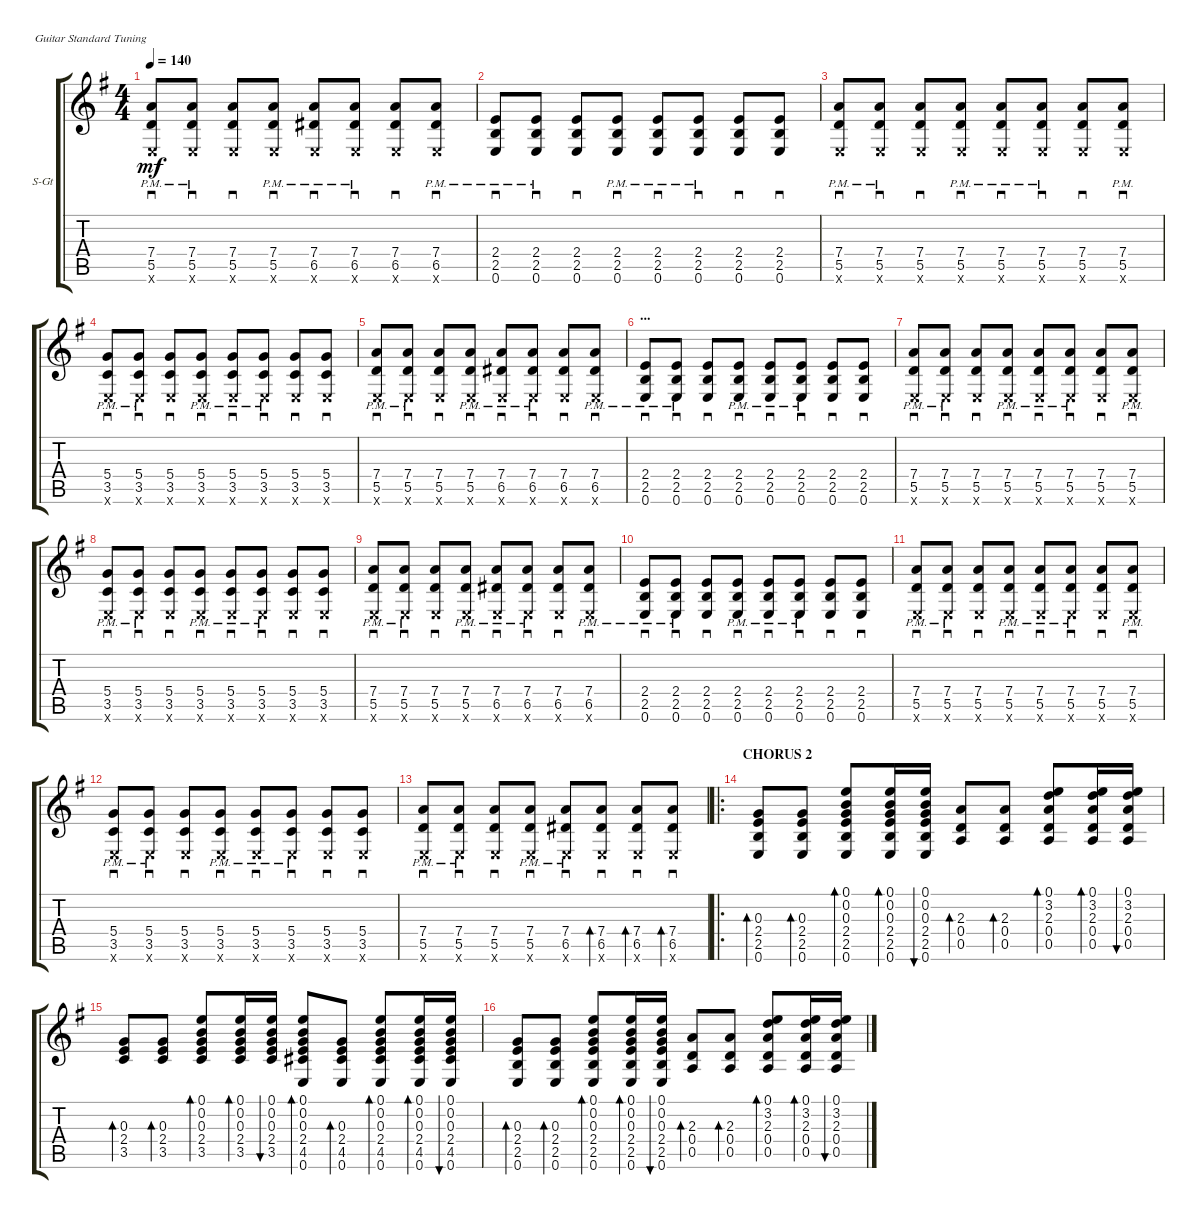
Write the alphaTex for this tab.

\defaultSystemsLayout 4
\bracketExtendMode groupsimilarinstruments
\firstSystemTrackNameOrientation horizontal
\otherSystemsTrackNameOrientation horizontal
\track ("Steel Guitar" "S-Gt") {instrument acousticguitarsteel}
\staff {score tabs}
\tuning (E4 B3 G3 D3 A2 E2)
\ts (4 4)
\tempo 140
\clef g2
\ks eminor
(0.6{pm x} 5.5{pm} 7.4{pm}).8{sd dy mf} (0.6{pm x} 5.5{pm} 7.4{pm}).8{sd} (0.6{x} 5.5 7.4).8{sd} (0.6{pm x} 5.5{pm} 7.4{pm}).8{sd} (0.6{pm x} 6.5{pm} 7.4{pm}).8{sd} (0.6{pm x} 6.5{pm} 7.4{pm}).8{sd} (0.6{x} 6.5 7.4).8{sd} (0.6{pm x} 6.5{pm} 7.4{pm}).8{sd} |
(0.6{pm} 2.5{pm} 2.4{pm}).8{sd} (0.6{pm} 2.5{pm} 2.4{pm}).8{sd} (0.6 2.5 2.4).8{sd} (0.6{pm} 2.5{pm} 2.4{pm}).8{sd} (0.6{pm} 2.5{pm} 2.4{pm}).8{sd} (0.6{pm} 2.5{pm} 2.4{pm}).8{sd} (0.6 2.5 2.4).8{sd} (0.6 2.5 2.4).8{sd} |
(0.6{pm x} 5.5{pm} 7.4{pm}).8{sd} (0.6{pm x} 5.5{pm} 7.4{pm}).8{sd} (0.6{x} 5.5 7.4).8{sd} (0.6{pm x} 5.5{pm} 7.4{pm}).8{sd} (0.6{pm x} 5.5{pm} 7.4{pm}).8{sd} (0.6{pm x} 5.5{pm} 7.4{pm}).8{sd} (0.6{x} 5.5 7.4).8{sd} (0.6{pm x} 5.5{pm} 7.4{pm}).8{sd} |
(0.6{pm x} 3.5{pm} 5.4{pm}).8{sd} (0.6{pm x} 3.5{pm} 5.4{pm}).8{sd} (0.6{x} 3.5 5.4).8{sd} (0.6{pm x} 3.5{pm} 5.4{pm}).8{sd} (0.6{pm x} 3.5{pm} 5.4{pm}).8{sd} (0.6{pm x} 3.5{pm} 5.4{pm}).8{sd} (0.6{x} 3.5 5.4).8{sd} (0.6{x} 3.5 5.4).8{sd} |
(0.6{pm x} 5.5{pm} 7.4{pm}).8{sd} (0.6{pm x} 5.5{pm} 7.4{pm}).8{sd} (0.6{x} 5.5 7.4).8{sd} (0.6{pm x} 5.5{pm} 7.4{pm}).8{sd} (0.6{pm x} 6.5{pm} 7.4{pm}).8{sd} (0.6{pm x} 6.5{pm} 7.4{pm}).8{sd} (0.6{x} 6.5 7.4).8{sd} (0.6{pm x} 6.5{pm} 7.4{pm}).8{sd} |
\section ("" "...")
(0.6{pm} 2.5{pm} 2.4{pm}).8{sd} (0.6{pm} 2.5{pm} 2.4{pm}).8{sd} (0.6 2.5 2.4).8{sd} (0.6{pm} 2.5{pm} 2.4{pm}).8{sd} (0.6{pm} 2.5{pm} 2.4{pm}).8{sd} (0.6{pm} 2.5{pm} 2.4{pm}).8{sd} (0.6 2.5 2.4).8{sd} (0.6 2.5 2.4).8{sd} |
(0.6{pm x} 5.5{pm} 7.4{pm}).8{sd} (0.6{pm x} 5.5{pm} 7.4{pm}).8{sd} (0.6{x} 5.5 7.4).8{sd} (0.6{pm x} 5.5{pm} 7.4{pm}).8{sd} (0.6{pm x} 5.5{pm} 7.4{pm}).8{sd} (0.6{pm x} 5.5{pm} 7.4{pm}).8{sd} (0.6{x} 5.5 7.4).8{sd} (0.6{pm x} 5.5{pm} 7.4{pm}).8{sd} |
(0.6{pm x} 3.5{pm} 5.4{pm}).8{sd} (0.6{pm x} 3.5{pm} 5.4{pm}).8{sd} (0.6{x} 3.5 5.4).8{sd} (0.6{pm x} 3.5{pm} 5.4{pm}).8{sd} (0.6{pm x} 3.5{pm} 5.4{pm}).8{sd} (0.6{pm x} 3.5{pm} 5.4{pm}).8{sd} (0.6{x} 3.5 5.4).8{sd} (0.6{x} 3.5 5.4).8{sd} |
(0.6{pm x} 5.5{pm} 7.4{pm}).8{sd} (0.6{pm x} 5.5{pm} 7.4{pm}).8{sd} (0.6{x} 5.5 7.4).8{sd} (0.6{pm x} 5.5{pm} 7.4{pm}).8{sd} (0.6{pm x} 6.5{pm} 7.4{pm}).8{sd} (0.6{pm x} 6.5{pm} 7.4{pm}).8{sd} (0.6{x} 6.5 7.4).8{sd} (0.6{pm x} 6.5{pm} 7.4{pm}).8{sd} |
(0.6{pm} 2.5{pm} 2.4{pm}).8{sd} (0.6{pm} 2.5{pm} 2.4{pm}).8{sd} (0.6 2.5 2.4).8{sd} (0.6{pm} 2.5{pm} 2.4{pm}).8{sd} (0.6{pm} 2.5{pm} 2.4{pm}).8{sd} (0.6{pm} 2.5{pm} 2.4{pm}).8{sd} (0.6 2.5 2.4).8{sd} (0.6 2.5 2.4).8{sd} |
(0.6{pm x} 5.5{pm} 7.4{pm}).8{sd} (0.6{pm x} 5.5{pm} 7.4{pm}).8{sd} (0.6{x} 5.5 7.4).8{sd} (0.6{pm x} 5.5{pm} 7.4{pm}).8{sd} (0.6{pm x} 5.5{pm} 7.4{pm}).8{sd} (0.6{pm x} 5.5{pm} 7.4{pm}).8{sd} (0.6{x} 5.5 7.4).8{sd} (0.6{pm x} 5.5{pm} 7.4{pm}).8{sd} |
(0.6{pm x} 3.5{pm} 5.4{pm}).8{sd} (0.6{pm x} 3.5{pm} 5.4{pm}).8{sd} (0.6{x} 3.5 5.4).8{sd} (0.6{pm x} 3.5{pm} 5.4{pm}).8{sd} (0.6{pm x} 3.5{pm} 5.4{pm}).8{sd} (0.6{pm x} 3.5{pm} 5.4{pm}).8{sd} (0.6{x} 3.5 5.4).8{sd} (0.6{x} 3.5 5.4).8{sd} |
(0.6{pm x} 5.5{pm} 7.4{pm}).8{sd} (0.6{pm x} 5.5{pm} 7.4{pm}).8{sd} (0.6{x} 5.5 7.4).8{sd} (0.6{pm x} 5.5{pm} 7.4{pm}).8{sd} (0.6{pm x} 6.5{pm} 7.4{pm}).8{sd} (0.6{x} 6.5 7.4).8{sd bd 30} (0.6{x} 6.5 7.4).8{sd bd 30} (0.6{x} 6.5 7.4).8{sd bd 30} |
\ro
\section ("" "CHORUS 2")
(0.6 2.5 2.4 0.3).8{bd 30} (0.6 2.5 2.4 0.3).8{bd 30} (0.6 2.5 2.4 0.3 0.2 0.1).8{bd 30} (0.6 2.5 2.4 0.3 0.2 0.1).16{bd 30} (0.6 2.5 2.4 0.3 0.2 0.1).16{bu 30} (0.5 0.4 2.3).8{bd 30} (0.5 0.4 2.3).8{bd 30} (0.5 0.4 2.3 3.2 0.1).8{bd 30} (0.5 0.4 2.3 3.2 0.1).16{bd 30} (0.5 0.4 2.3 3.2 0.1).16{bu 30} |
(3.5 2.4 0.3).8{bd 30} (3.5 2.4 0.3).8{bd 30} (3.5 2.4 0.3 0.2 0.1).8{bd 30} (3.5 2.4 0.3 0.2 0.1).16{bd 30} (3.5 2.4 0.3 0.2 0.1).16{bu 30} (0.6 4.5 2.4 0.3 0.2 0.1).8{bd 30} (0.6 4.5 2.4 0.3).8{bd 30} (0.6 4.5 2.4 0.3 0.2 0.1).8{bd 30} (0.6 4.5 2.4 0.3 0.2 0.1).16{bd 30} (0.6 4.5 2.4 0.3 0.2 0.1).16{bu 30} |
(0.6 2.5 2.4 0.3).8{bd 30} (0.6 2.5 2.4 0.3).8{bd 30} (0.6 2.5 2.4 0.3 0.2 0.1).8{bd 30} (0.6 2.5 2.4 0.3 0.2 0.1).16{bd 30} (0.6 2.5 2.4 0.3 0.2 0.1).16{bu 30} (0.5 0.4 2.3).8{bd 30} (0.5 0.4 2.3).8{bd 30} (0.5 0.4 2.3 3.2 0.1).8{bd 30} (0.5 0.4 2.3 3.2 0.1).16{bd 30} (0.5 0.4 2.3 3.2 0.1).16{bu 30}
